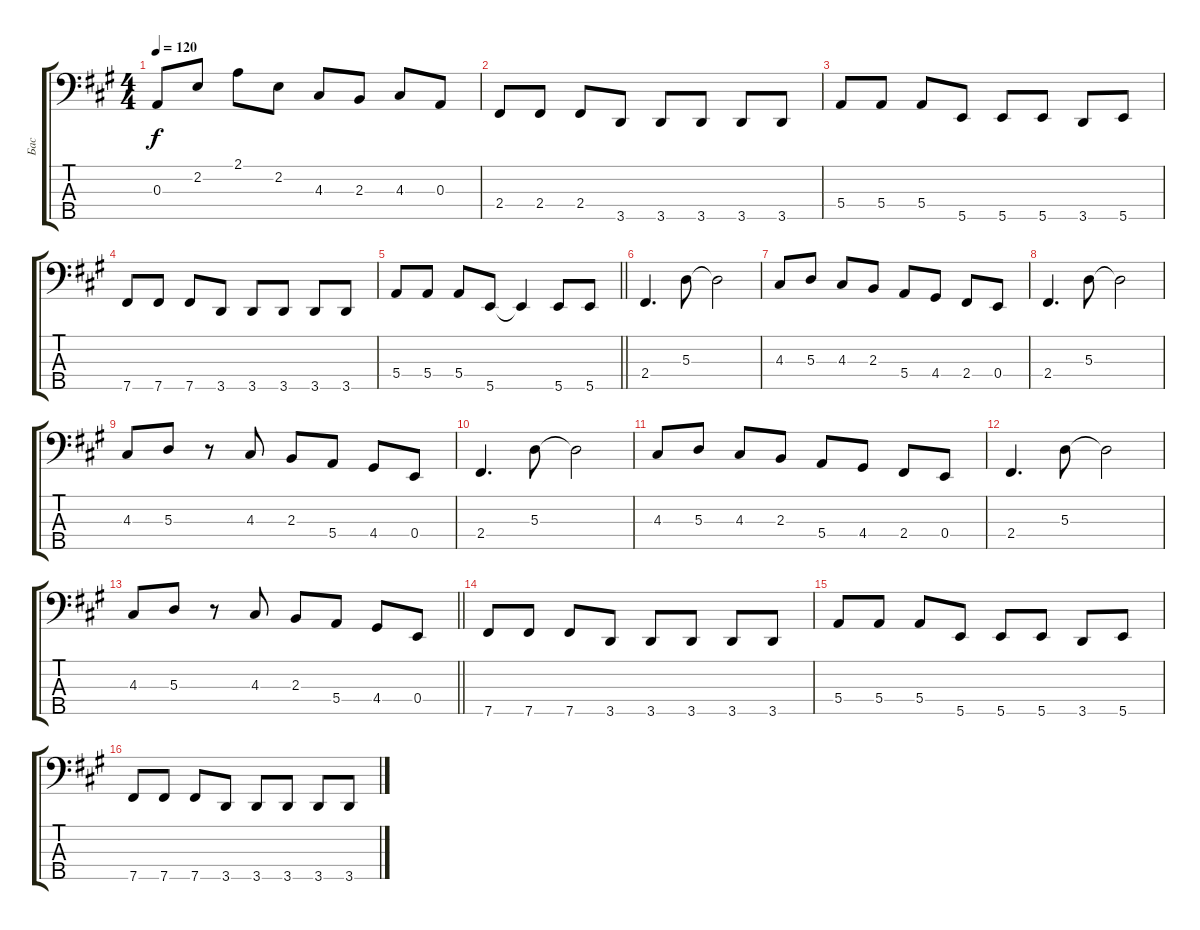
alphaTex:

\track ("Бас" "Бас") {instrument electricbassfinger}
\staff {score tabs}
\tuning (G2 D2 A1 E1 B0) {hide}
\ts (4 4)
\tempo 120
\clef f4
\ks a
0.3.8{dy f} 2.2.8 2.1.8 2.2.8 4.3.8 2.3.8 4.3.8 0.3.8 |
2.4.8 2.4.8 2.4.8 3.5.8 3.5.8 3.5.8 3.5.8 3.5.8 |
5.4.8 5.4.8 5.4.8 5.5.8 5.5.8 5.5.8 3.5.8 5.5.8 |
7.5.8 7.5.8 7.5.8 3.5.8 3.5.8 3.5.8 3.5.8 3.5.8 |
\barLineRight lightlight
5.4.8 5.4.8 5.4.8 5.5.8 5.5{t}.4 5.5.8 5.5.8 |
2.4.4{d} 5.3.8 5.3{t}.2 |
4.3.8 5.3.8 4.3.8 2.3.8 5.4.8 4.4.8 2.4.8 0.4.8 |
2.4.4{d} 5.3.8 5.3{t}.2 |
4.3.8 5.3.8 r.8 4.3.8 2.3.8 5.4.8 4.4.8 0.4.8 |
2.4.4{d} 5.3.8 5.3{t}.2 |
4.3.8 5.3.8 4.3.8 2.3.8 5.4.8 4.4.8 2.4.8 0.4.8 |
2.4.4{d} 5.3.8 5.3{t}.2 |
\barLineRight lightlight
4.3.8 5.3.8 r.8 4.3.8 2.3.8 5.4.8 4.4.8 0.4.8 |
7.5.8 7.5.8 7.5.8 3.5.8 3.5.8 3.5.8 3.5.8 3.5.8 |
5.4.8 5.4.8 5.4.8 5.5.8 5.5.8 5.5.8 3.5.8 5.5.8 |
7.5.8 7.5.8 7.5.8 3.5.8 3.5.8 3.5.8 3.5.8 3.5.8
